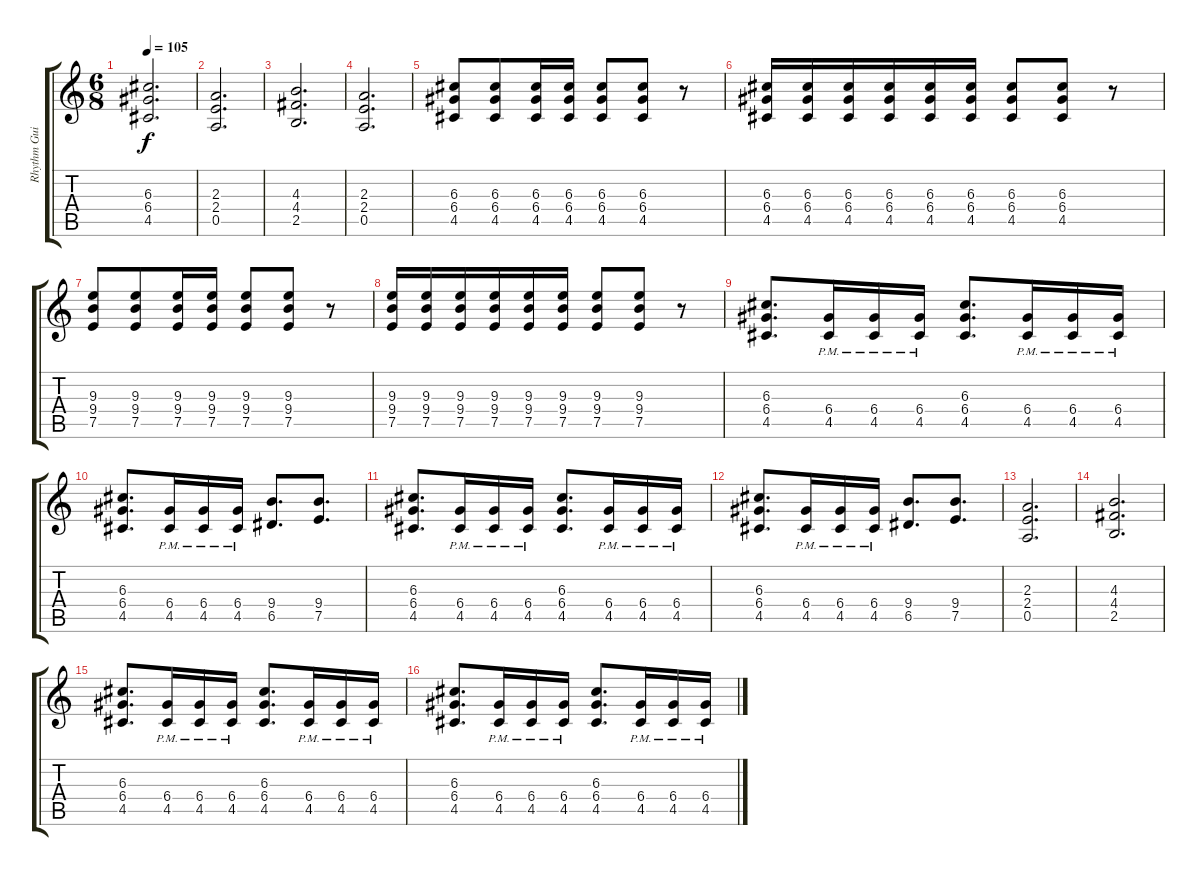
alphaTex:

\track ("Rhythm Guitar" "Rhythm Gui") {instrument distortionguitar}
\staff {score tabs}
\tuning (E4 B3 G3 D3 A2 E2) {hide}
\ts (6 8)
\tempo 105
\clef g2
\ks c
(6.3 6.4 4.5).2{d dy f} |
(2.3 2.4 0.5).2{d} |
(4.3 4.4 2.5).2{d} |
(2.3 2.4 0.5).2{d} |
(6.3 6.4 4.5).8 (6.3 6.4 4.5).8 (6.3 6.4 4.5).16 (6.3 6.4 4.5).16 (6.3 6.4 4.5).8 (6.3 6.4 4.5).8 r.8 |
(6.3 6.4 4.5).16 (6.3 6.4 4.5).16 (6.3 6.4 4.5).16 (6.3 6.4 4.5).16 (6.3 6.4 4.5).16 (6.3 6.4 4.5).16 (6.3 6.4 4.5).8 (6.3 6.4 4.5).8 r.8 |
(9.3 9.4 7.5).8 (9.3 9.4 7.5).8 (9.3 9.4 7.5).16 (9.3 9.4 7.5).16 (9.3 9.4 7.5).8 (9.3 9.4 7.5).8 r.8 |
(9.3 9.4 7.5).16 (9.3 9.4 7.5).16 (9.3 9.4 7.5).16 (9.3 9.4 7.5).16 (9.3 9.4 7.5).16 (9.3 9.4 7.5).16 (9.3 9.4 7.5).8 (9.3 9.4 7.5).8 r.8 |
(6.3 6.4 4.5).8{d} (6.4{pm} 4.5{pm}).16 (6.4{pm} 4.5{pm}).16 (6.4{pm} 4.5{pm}).16 (6.3 6.4 4.5).8{d} (6.4{pm} 4.5{pm}).16 (6.4{pm} 4.5{pm}).16 (6.4{pm} 4.5{pm}).16 |
(6.3 6.4 4.5).8{d} (6.4{pm} 4.5{pm}).16 (6.4{pm} 4.5{pm}).16 (6.4{pm} 4.5{pm}).16 (9.4 6.5).8{d} (9.4 7.5).8{d} |
(6.3 6.4 4.5).8{d} (6.4{pm} 4.5{pm}).16 (6.4{pm} 4.5{pm}).16 (6.4{pm} 4.5{pm}).16 (6.3 6.4 4.5).8{d} (6.4{pm} 4.5{pm}).16 (6.4{pm} 4.5{pm}).16 (6.4{pm} 4.5{pm}).16 |
(6.3 6.4 4.5).8{d} (6.4{pm} 4.5{pm}).16 (6.4{pm} 4.5{pm}).16 (6.4{pm} 4.5{pm}).16 (9.4 6.5).8{d} (9.4 7.5).8{d} |
(2.3 2.4 0.5).2{d} |
(4.3 4.4 2.5).2{d} |
(6.3 6.4 4.5).8{d} (6.4{pm} 4.5{pm}).16 (6.4{pm} 4.5{pm}).16 (6.4{pm} 4.5{pm}).16 (6.3 6.4 4.5).8{d} (6.4{pm} 4.5{pm}).16 (6.4{pm} 4.5{pm}).16 (6.4{pm} 4.5{pm}).16 |
(6.3 6.4 4.5).8{d} (6.4{pm} 4.5{pm}).16 (6.4{pm} 4.5{pm}).16 (6.4{pm} 4.5{pm}).16 (6.3 6.4 4.5).8{d} (6.4{pm} 4.5{pm}).16 (6.4{pm} 4.5{pm}).16 (6.4{pm} 4.5{pm}).16
